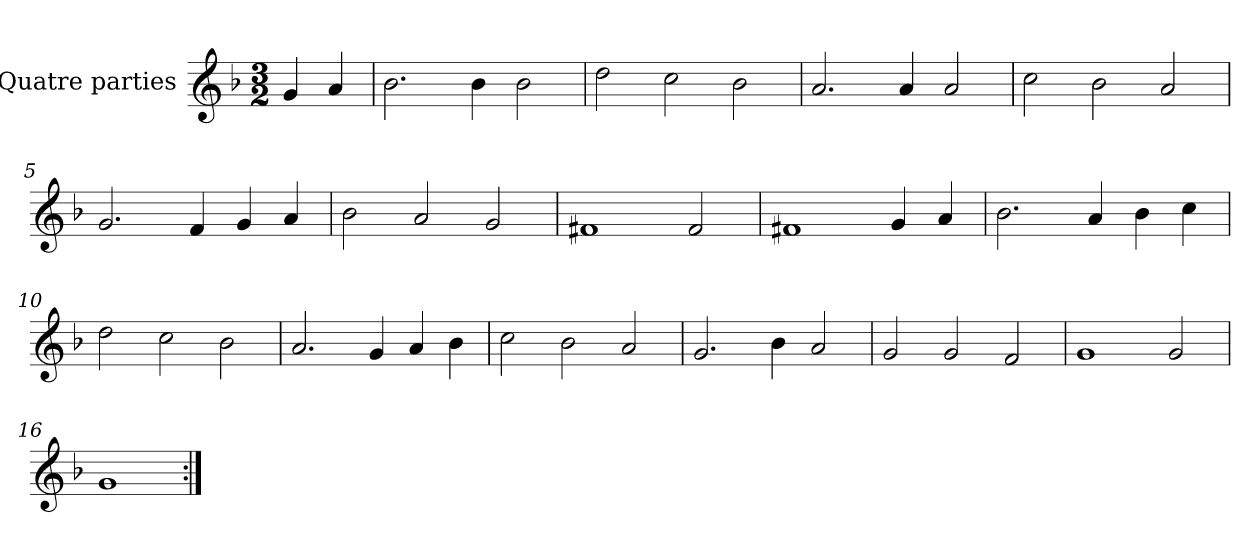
**kern
*part1
*staff1
*I"Quatre parties
*clefG2
*k[b-]
*M3/2
*MM180
=
4g/
4a/
=1
2.b-\
4b-\
2b-\
=2
2dd\
2cc\
2b-\
=3
2.a/
4a/
2a/
=4
2cc\
2b-\
2a/
=5
2.g/
4f/
4g/
4a/
=6
2b-\
2a/
2g/
=7
1f#X
2f#/
=8
1f#X
4g/
4a/
=9
2.b-\
4a/
4b-\
4cc\
=10
2dd\
2cc\
2b-\
=11
2.a/
4g/
4a/
4b-\
=12
2cc\
2b-\
2a/
=13
2.g/
4b-\
2a/
=14
2g/
2g/
2f/
=15
1g
2g/
=16
1g
=:|!
*-
